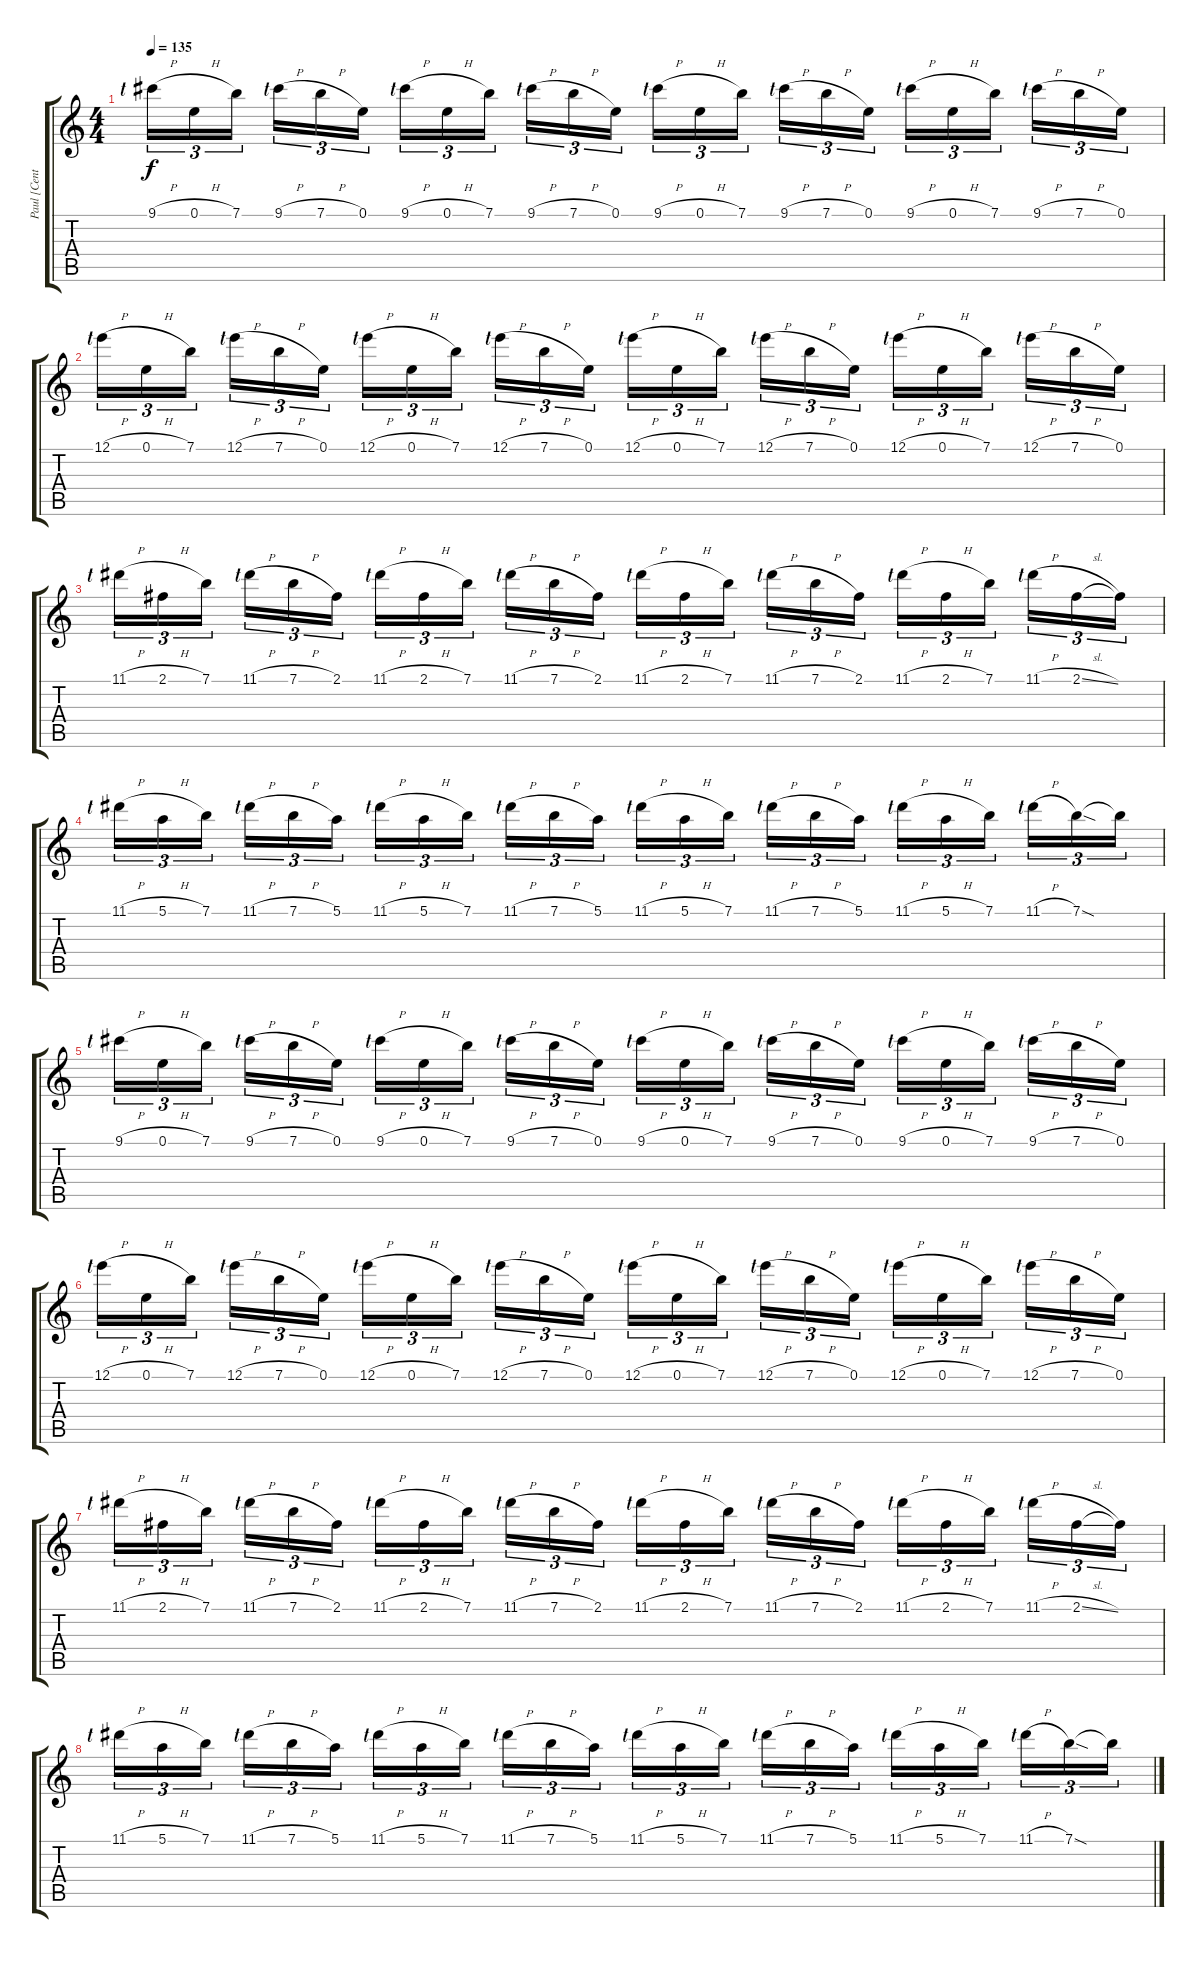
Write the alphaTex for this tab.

\track ("Paul [Centre]" "Paul [Cent") {instrument overdrivenguitar}
\staff {score tabs}
\tuning (E4 B3 G3 D3 A2 E2) {hide}
\ts (4 4)
\tempo 135
\clef g2
\ks c
9.1{h lf 1}.16{tu (3 2) dy f} 0.1{h}.16{tu (3 2)} 7.1.16{tu (3 2) beam splitsecondary} 9.1{h lf 1}.16{tu (3 2)} 7.1{h}.16{tu (3 2)} 0.1.16{tu (3 2)} 9.1{h lf 1}.16{tu (3 2)} 0.1{h}.16{tu (3 2)} 7.1.16{tu (3 2) beam splitsecondary} 9.1{h lf 1}.16{tu (3 2)} 7.1{h}.16{tu (3 2)} 0.1.16{tu (3 2)} 9.1{h lf 1}.16{tu (3 2)} 0.1{h}.16{tu (3 2)} 7.1.16{tu (3 2) beam splitsecondary} 9.1{h lf 1}.16{tu (3 2)} 7.1{h}.16{tu (3 2)} 0.1.16{tu (3 2)} 9.1{h lf 1}.16{tu (3 2)} 0.1{h}.16{tu (3 2)} 7.1.16{tu (3 2) beam splitsecondary} 9.1{h lf 1}.16{tu (3 2)} 7.1{h}.16{tu (3 2)} 0.1.16{tu (3 2)} |
12.1{h lf 1}.16{tu (3 2)} 0.1{h}.16{tu (3 2)} 7.1.16{tu (3 2) beam splitsecondary} 12.1{h lf 1}.16{tu (3 2)} 7.1{h}.16{tu (3 2)} 0.1.16{tu (3 2)} 12.1{h lf 1}.16{tu (3 2)} 0.1{h}.16{tu (3 2)} 7.1.16{tu (3 2) beam splitsecondary} 12.1{h lf 1}.16{tu (3 2)} 7.1{h}.16{tu (3 2)} 0.1.16{tu (3 2)} 12.1{h lf 1}.16{tu (3 2)} 0.1{h}.16{tu (3 2)} 7.1.16{tu (3 2) beam splitsecondary} 12.1{h lf 1}.16{tu (3 2)} 7.1{h}.16{tu (3 2)} 0.1.16{tu (3 2)} 12.1{h lf 1}.16{tu (3 2)} 0.1{h}.16{tu (3 2)} 7.1.16{tu (3 2) beam splitsecondary} 12.1{h lf 1}.16{tu (3 2)} 7.1{h}.16{tu (3 2)} 0.1.16{tu (3 2)} |
11.1{h lf 1}.16{tu (3 2)} 2.1{h}.16{tu (3 2)} 7.1.16{tu (3 2) beam splitsecondary} 11.1{h lf 1}.16{tu (3 2)} 7.1{h}.16{tu (3 2)} 2.1.16{tu (3 2)} 11.1{h lf 1}.16{tu (3 2)} 2.1{h}.16{tu (3 2)} 7.1.16{tu (3 2) beam splitsecondary} 11.1{h lf 1}.16{tu (3 2)} 7.1{h}.16{tu (3 2)} 2.1.16{tu (3 2)} 11.1{h lf 1}.16{tu (3 2)} 2.1{h}.16{tu (3 2)} 7.1.16{tu (3 2) beam splitsecondary} 11.1{h lf 1}.16{tu (3 2)} 7.1{h}.16{tu (3 2)} 2.1.16{tu (3 2)} 11.1{h lf 1}.16{tu (3 2)} 2.1{h}.16{tu (3 2)} 7.1.16{tu (3 2) beam splitsecondary} 11.1{h lf 1}.16{tu (3 2)} 2.1{sl}.16{tu (3 2)} 2.1{t}.16{tu (3 2)} |
11.1{h lf 1}.16{tu (3 2)} 5.1{h}.16{tu (3 2)} 7.1.16{tu (3 2) beam splitsecondary} 11.1{h lf 1}.16{tu (3 2)} 7.1{h}.16{tu (3 2)} 5.1.16{tu (3 2)} 11.1{h lf 1}.16{tu (3 2)} 5.1{h}.16{tu (3 2)} 7.1.16{tu (3 2) beam splitsecondary} 11.1{h lf 1}.16{tu (3 2)} 7.1{h}.16{tu (3 2)} 5.1.16{tu (3 2)} 11.1{h lf 1}.16{tu (3 2)} 5.1{h}.16{tu (3 2)} 7.1.16{tu (3 2) beam splitsecondary} 11.1{h lf 1}.16{tu (3 2)} 7.1{h}.16{tu (3 2)} 5.1.16{tu (3 2)} 11.1{h lf 1}.16{tu (3 2)} 5.1{h}.16{tu (3 2)} 7.1.16{tu (3 2) beam splitsecondary} 11.1{h lf 1}.16{tu (3 2)} 7.1{sod}.16{tu (3 2)} 7.1{t}.16{tu (3 2)} |
9.1{h lf 1}.16{tu (3 2)} 0.1{h}.16{tu (3 2)} 7.1.16{tu (3 2) beam splitsecondary} 9.1{h lf 1}.16{tu (3 2)} 7.1{h}.16{tu (3 2)} 0.1.16{tu (3 2)} 9.1{h lf 1}.16{tu (3 2)} 0.1{h}.16{tu (3 2)} 7.1.16{tu (3 2) beam splitsecondary} 9.1{h lf 1}.16{tu (3 2)} 7.1{h}.16{tu (3 2)} 0.1.16{tu (3 2)} 9.1{h lf 1}.16{tu (3 2)} 0.1{h}.16{tu (3 2)} 7.1.16{tu (3 2) beam splitsecondary} 9.1{h lf 1}.16{tu (3 2)} 7.1{h}.16{tu (3 2)} 0.1.16{tu (3 2)} 9.1{h lf 1}.16{tu (3 2)} 0.1{h}.16{tu (3 2)} 7.1.16{tu (3 2) beam splitsecondary} 9.1{h lf 1}.16{tu (3 2)} 7.1{h}.16{tu (3 2)} 0.1.16{tu (3 2)} |
12.1{h lf 1}.16{tu (3 2)} 0.1{h}.16{tu (3 2)} 7.1.16{tu (3 2) beam splitsecondary} 12.1{h lf 1}.16{tu (3 2)} 7.1{h}.16{tu (3 2)} 0.1.16{tu (3 2)} 12.1{h lf 1}.16{tu (3 2)} 0.1{h}.16{tu (3 2)} 7.1.16{tu (3 2) beam splitsecondary} 12.1{h lf 1}.16{tu (3 2)} 7.1{h}.16{tu (3 2)} 0.1.16{tu (3 2)} 12.1{h lf 1}.16{tu (3 2)} 0.1{h}.16{tu (3 2)} 7.1.16{tu (3 2) beam splitsecondary} 12.1{h lf 1}.16{tu (3 2)} 7.1{h}.16{tu (3 2)} 0.1.16{tu (3 2)} 12.1{h lf 1}.16{tu (3 2)} 0.1{h}.16{tu (3 2)} 7.1.16{tu (3 2) beam splitsecondary} 12.1{h lf 1}.16{tu (3 2)} 7.1{h}.16{tu (3 2)} 0.1.16{tu (3 2)} |
11.1{h lf 1}.16{tu (3 2)} 2.1{h}.16{tu (3 2)} 7.1.16{tu (3 2) beam splitsecondary} 11.1{h lf 1}.16{tu (3 2)} 7.1{h}.16{tu (3 2)} 2.1.16{tu (3 2)} 11.1{h lf 1}.16{tu (3 2)} 2.1{h}.16{tu (3 2)} 7.1.16{tu (3 2) beam splitsecondary} 11.1{h lf 1}.16{tu (3 2)} 7.1{h}.16{tu (3 2)} 2.1.16{tu (3 2)} 11.1{h lf 1}.16{tu (3 2)} 2.1{h}.16{tu (3 2)} 7.1.16{tu (3 2) beam splitsecondary} 11.1{h lf 1}.16{tu (3 2)} 7.1{h}.16{tu (3 2)} 2.1.16{tu (3 2)} 11.1{h lf 1}.16{tu (3 2)} 2.1{h}.16{tu (3 2)} 7.1.16{tu (3 2) beam splitsecondary} 11.1{h lf 1}.16{tu (3 2)} 2.1{sl}.16{tu (3 2)} 2.1{t}.16{tu (3 2)} |
11.1{h lf 1}.16{tu (3 2)} 5.1{h}.16{tu (3 2)} 7.1.16{tu (3 2) beam splitsecondary} 11.1{h lf 1}.16{tu (3 2)} 7.1{h}.16{tu (3 2)} 5.1.16{tu (3 2)} 11.1{h lf 1}.16{tu (3 2)} 5.1{h}.16{tu (3 2)} 7.1.16{tu (3 2) beam splitsecondary} 11.1{h lf 1}.16{tu (3 2)} 7.1{h}.16{tu (3 2)} 5.1.16{tu (3 2)} 11.1{h lf 1}.16{tu (3 2)} 5.1{h}.16{tu (3 2)} 7.1.16{tu (3 2) beam splitsecondary} 11.1{h lf 1}.16{tu (3 2)} 7.1{h}.16{tu (3 2)} 5.1.16{tu (3 2)} 11.1{h lf 1}.16{tu (3 2)} 5.1{h}.16{tu (3 2)} 7.1.16{tu (3 2) beam splitsecondary} 11.1{h lf 1}.16{tu (3 2)} 7.1{sod}.16{tu (3 2)} 7.1{t}.16{tu (3 2)}
